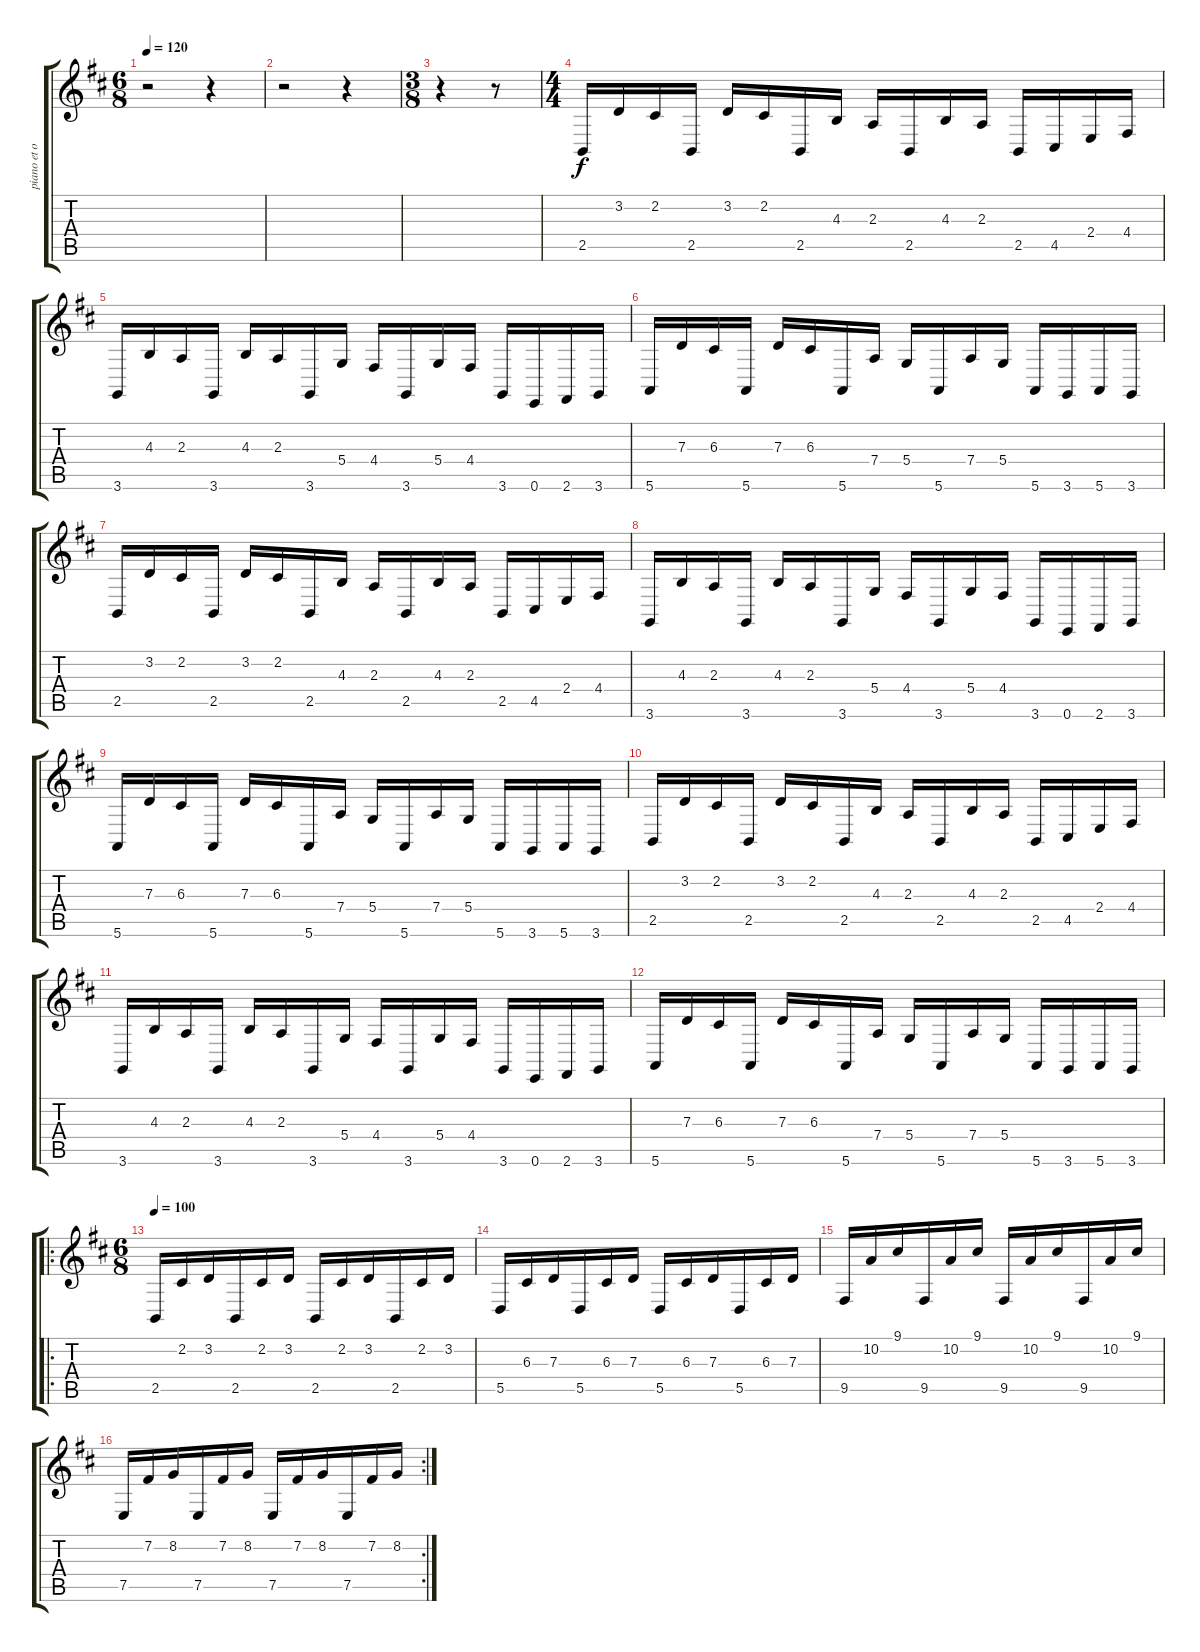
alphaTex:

\track ("piano et oboe" "piano et o") {instrument acousticgrandpiano}
\staff {score tabs}
\tuning (E4 B3 G3 D3 A2 E2) {hide}
\ts (6 8)
\tempo 120
\clef g2
\ks bminor
r.2{dy f} r.4 |
r.2 r.4 |
\ts (3 8)
r.4 r.8 |
\ts (4 4)
2.5.16{volume 13 instrument oboe} 3.2.16 2.2.16 2.5.16 3.2.16 2.2.16 2.5.16 4.3.16 2.3.16 2.5.16 4.3.16 2.3.16 2.5.16 4.5.16 2.4.16 4.4.16 |
3.6.16 4.3.16 2.3.16 3.6.16 4.3.16 2.3.16 3.6.16 5.4.16 4.4.16 3.6.16 5.4.16 4.4.16 3.6.16 0.6.16 2.6.16 3.6.16 |
5.6.16 7.3.16 6.3.16 5.6.16 7.3.16 6.3.16 5.6.16 7.4.16 5.4.16 5.6.16 7.4.16 5.4.16 5.6.16 3.6.16 5.6.16 3.6.16 |
2.5.16 3.2.16 2.2.16 2.5.16 3.2.16 2.2.16 2.5.16 4.3.16 2.3.16 2.5.16 4.3.16 2.3.16 2.5.16 4.5.16 2.4.16 4.4.16 |
3.6.16 4.3.16 2.3.16 3.6.16 4.3.16 2.3.16 3.6.16 5.4.16 4.4.16 3.6.16 5.4.16 4.4.16 3.6.16 0.6.16 2.6.16 3.6.16 |
5.6.16 7.3.16 6.3.16 5.6.16 7.3.16 6.3.16 5.6.16 7.4.16 5.4.16 5.6.16 7.4.16 5.4.16 5.6.16 3.6.16 5.6.16 3.6.16 |
2.5.16 3.2.16 2.2.16 2.5.16 3.2.16 2.2.16 2.5.16 4.3.16 2.3.16 2.5.16 4.3.16 2.3.16 2.5.16 4.5.16 2.4.16 4.4.16 |
3.6.16 4.3.16 2.3.16 3.6.16 4.3.16 2.3.16 3.6.16 5.4.16 4.4.16 3.6.16 5.4.16 4.4.16 3.6.16 0.6.16 2.6.16 3.6.16 |
5.6.16 7.3.16 6.3.16 5.6.16 7.3.16 6.3.16 5.6.16 7.4.16 5.4.16 5.6.16 7.4.16 5.4.16 5.6.16 3.6.16 5.6.16 3.6.16 |
\ro
\ts (6 8)
\tempo 100
2.5.16 2.2.16 3.2.16 2.5.16 2.2.16 3.2.16 2.5.16 2.2.16 3.2.16 2.5.16 2.2.16 3.2.16 |
5.5.16 6.3.16 7.3.16 5.5.16 6.3.16 7.3.16 5.5.16 6.3.16 7.3.16 5.5.16 6.3.16 7.3.16 |
9.5.16 10.2.16 9.1.16 9.5.16 10.2.16 9.1.16 9.5.16 10.2.16 9.1.16 9.5.16 10.2.16 9.1.16 |
\rc 2
7.5.16 7.2.16 8.2.16 7.5.16 7.2.16 8.2.16 7.5.16 7.2.16 8.2.16 7.5.16 7.2.16 8.2.16
